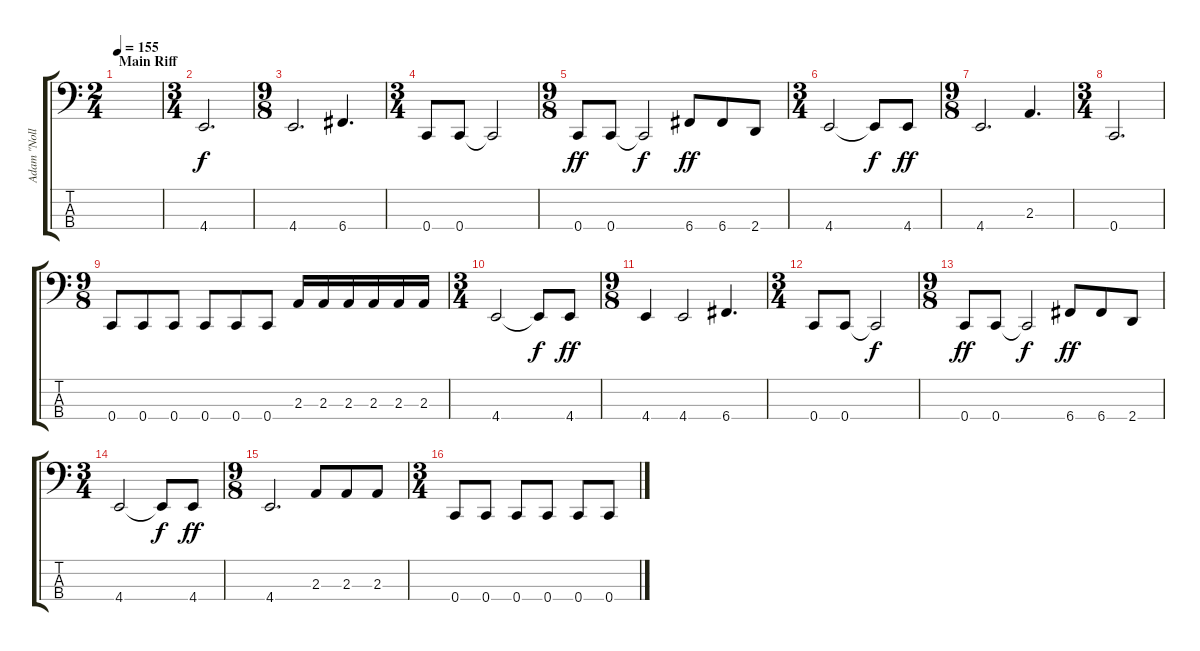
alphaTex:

\track ("Adam \"Nolly\" Getgood - Bass" "Adam \"Noll") {instrument electricbassfinger}
\staff {score tabs}
\tuning (F2 C2 G1 C1) {hide}
\ts (2 4)
\section ("" "Main Riff")
\tempo 155
\clef f4
\ks c
|
\ts (3 4)
4.4.2{d} |
\ts (9 8)
4.4.2{d} 6.4.4{d} |
\ts (3 4)
0.4.8 0.4.8 0.4{t}.2{dy f} |
\ts (9 8)
0.4.8{dy ff} 0.4.8 0.4{t}.2{dy f} 6.4.8{dy ff} 6.4.8 2.4.8 |
\ts (3 4)
4.4.2 4.4{t}.8{dy f} 4.4.8{dy ff} |
\ts (9 8)
4.4.2{d} 2.3.4{d} |
\ts (3 4)
0.4.2{d} |
\ts (9 8)
0.4.8 0.4.8 0.4.8 0.4.8 0.4.8 0.4.8 2.3.16 2.3.16 2.3.16 2.3.16 2.3.16 2.3.16 |
\ts (3 4)
4.4.2 4.4{t}.8{dy f} 4.4.8{dy ff} |
\ts (9 8)
4.4.4 4.4.2 6.4.4{d} |
\ts (3 4)
0.4.8 0.4.8 0.4{t}.2{dy f} |
\ts (9 8)
0.4.8{dy ff} 0.4.8 0.4{t}.2{dy f} 6.4.8{dy ff} 6.4.8 2.4.8 |
\ts (3 4)
4.4.2 4.4{t}.8{dy f} 4.4.8{dy ff} |
\ts (9 8)
4.4.2{d} 2.3.8 2.3.8 2.3.8 |
\ts (3 4)
0.4.8 0.4.8 0.4.8 0.4.8 0.4.8 0.4.8
